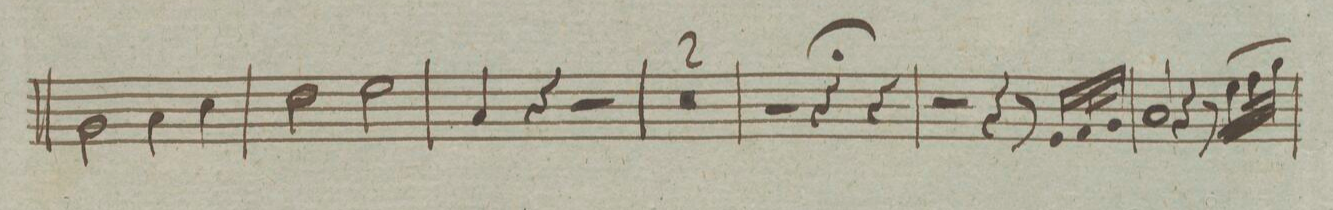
**kern	**dynam
*I"Fagotto Primo	*
*clefF4	*
*k[]	*
*met(c|)	*
*M2/2	*
2BB\	.
4Cn\	.
4E\	.
=207	=207
2F\	.
2G\	.
=208	=208
4C/	.
4r	.
2r	.
=209	=209
0r	.
=210	=210
=211	=211
2r	.
4r;	.
4r	.
=212	=212
2r	.
4r	.
8r	.
16GG/LL	.
(32AA/L	.
32BB/JJJ	.
=213	=213
2C/)	.
4r	.
8r	.
(16G\LL	.
32A\L	.
32B\JJJ	.
=214	=214
*-	*-
